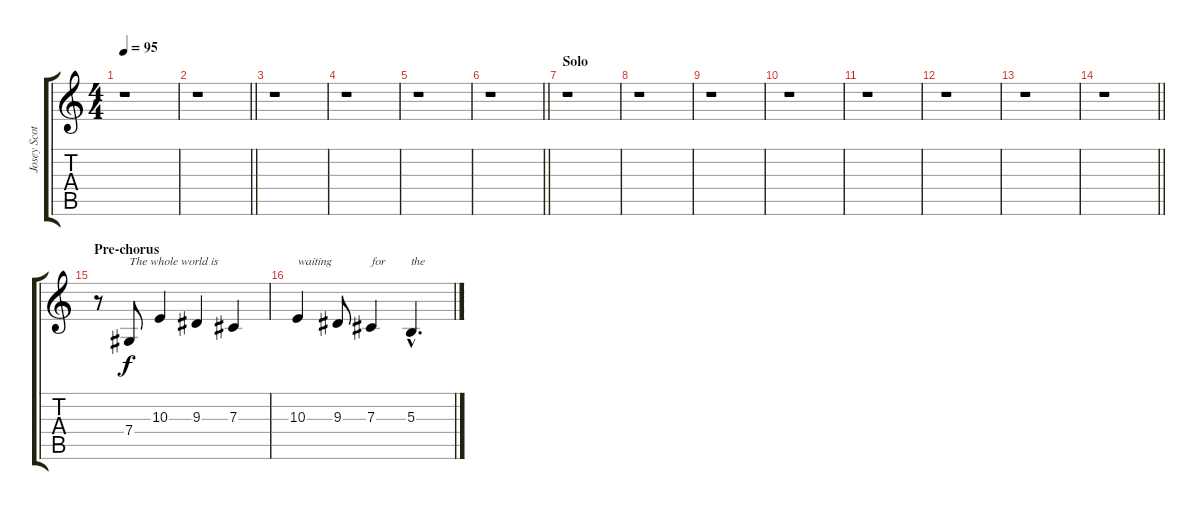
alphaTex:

\track ("Josey Scott (Lead Vocals)" "Josey Scot") {instrument tenorsax}
\staff {score tabs}
\tuning (Eb4 Bb3 Gb3 Db3 Ab2 Db2) {hide}
\ts (4 4)
\tempo 95
\clef g2
\ks c
r.1{dy f} |
\barLineRight lightlight
r.1 |
r.1 |
r.1 |
r.1 |
\barLineRight lightlight
r.1 |
\section ("" "Solo")
r.1 |
r.1 |
r.1 |
r.1 |
r.1 |
r.1 |
r.1 |
\barLineRight lightlight
r.1 |
\section ("" "Pre-chorus")
r.8 7.4.8{txt "The whole world is"} 10.3.4 9.3.4 7.3.4 |
10.3.4{txt "waiting"} 9.3.8 7.3.4{txt "for"} 5.3{hac}.4{d txt "the"}
